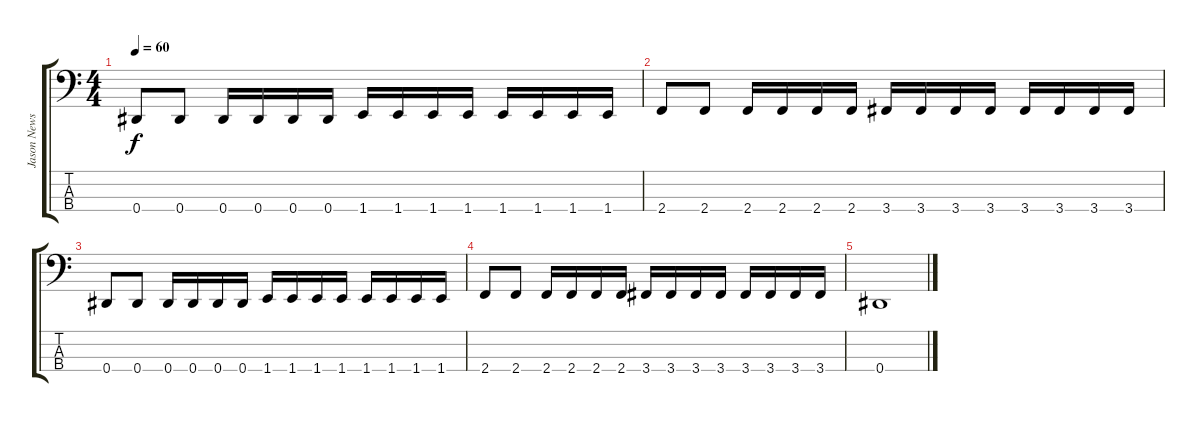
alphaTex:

\track ("Jason Newsted" "Jason News") {instrument electricbassfinger}
\staff {score tabs}
\tuning (Gb2 Db2 Ab1 Eb1) {hide}
\ts (4 4)
\tempo 60
\clef f4
\ks c
0.4.8{dy f} 0.4.8 0.4.16 0.4.16 0.4.16 0.4.16 1.4.16 1.4.16 1.4.16 1.4.16 1.4.16 1.4.16 1.4.16 1.4.16 |
2.4.8 2.4.8 2.4.16 2.4.16 2.4.16 2.4.16 3.4.16 3.4.16 3.4.16 3.4.16 3.4.16 3.4.16 3.4.16 3.4.16 |
0.4.8 0.4.8 0.4.16 0.4.16 0.4.16 0.4.16 1.4.16 1.4.16 1.4.16 1.4.16 1.4.16 1.4.16 1.4.16 1.4.16 |
2.4.8 2.4.8 2.4.16 2.4.16 2.4.16 2.4.16 3.4.16 3.4.16 3.4.16 3.4.16 3.4.16 3.4.16 3.4.16 3.4.16 |
0.4.1
